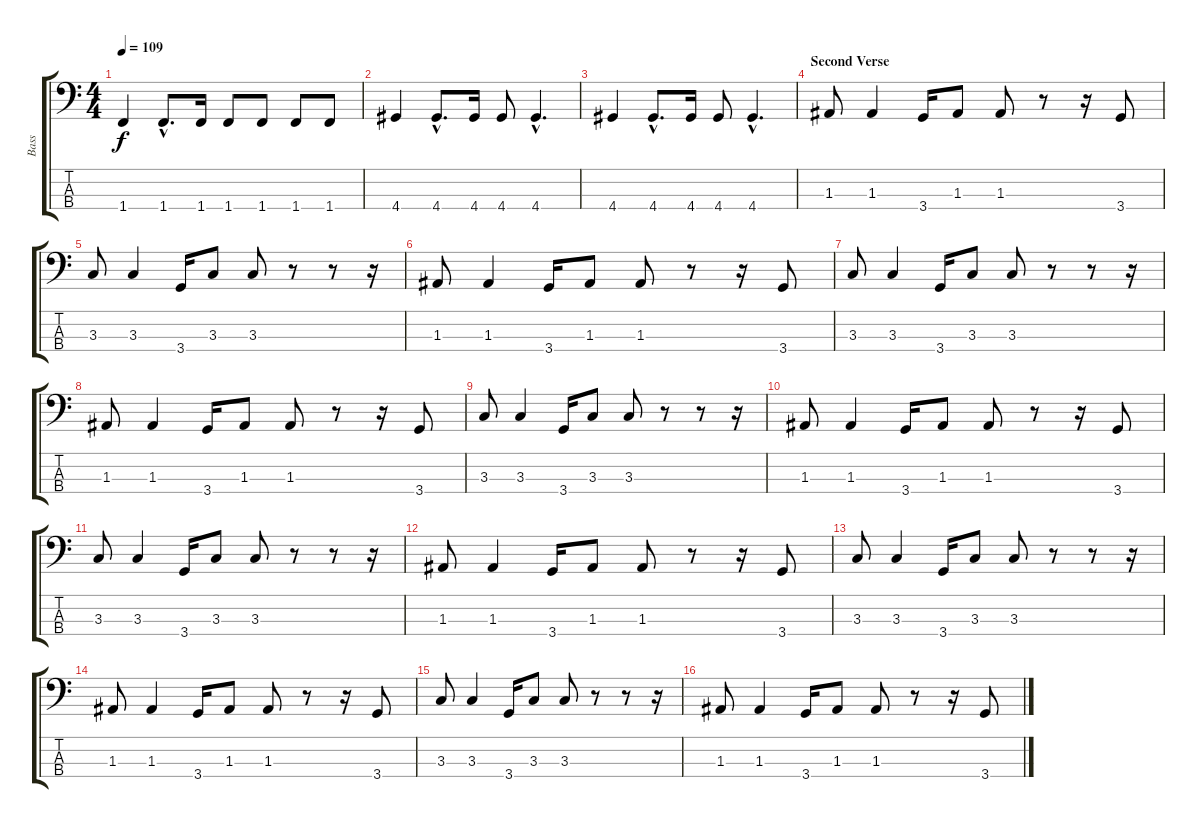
\track ("Bass" "Bass") {instrument electricbassfinger}
\staff {score tabs}
\tuning (G2 D2 A1 E1) {hide}
\ts (4 4)
\tempo 109
\clef f4
\ks c
1.4.4{dy f} 1.4{hac}.8{d} 1.4.16 1.4.8 1.4.8 1.4.8 1.4.8 |
4.4.4 4.4{hac}.8{d} 4.4.16 4.4.8 4.4{hac}.4{d} |
4.4.4 4.4{hac}.8{d} 4.4.16 4.4.8 4.4{hac}.4{d} |
\section ("" "Second Verse")
1.3.8 1.3.4 3.4.16 1.3.8 1.3.8 r.8 r.16 3.4.8 |
3.3.8 3.3.4 3.4.16 3.3.8 3.3.8 r.8 r.8 r.16 |
1.3.8 1.3.4 3.4.16 1.3.8 1.3.8 r.8 r.16 3.4.8 |
3.3.8 3.3.4 3.4.16 3.3.8 3.3.8 r.8 r.8 r.16 |
1.3.8 1.3.4 3.4.16 1.3.8 1.3.8 r.8 r.16 3.4.8 |
3.3.8 3.3.4 3.4.16 3.3.8 3.3.8 r.8 r.8 r.16 |
1.3.8 1.3.4 3.4.16 1.3.8 1.3.8 r.8 r.16 3.4.8 |
3.3.8 3.3.4 3.4.16 3.3.8 3.3.8 r.8 r.8 r.16 |
1.3.8 1.3.4 3.4.16 1.3.8 1.3.8 r.8 r.16 3.4.8 |
3.3.8 3.3.4 3.4.16 3.3.8 3.3.8 r.8 r.8 r.16 |
1.3.8 1.3.4 3.4.16 1.3.8 1.3.8 r.8 r.16 3.4.8 |
3.3.8 3.3.4 3.4.16 3.3.8 3.3.8 r.8 r.8 r.16 |
1.3.8 1.3.4 3.4.16 1.3.8 1.3.8 r.8 r.16 3.4.8
